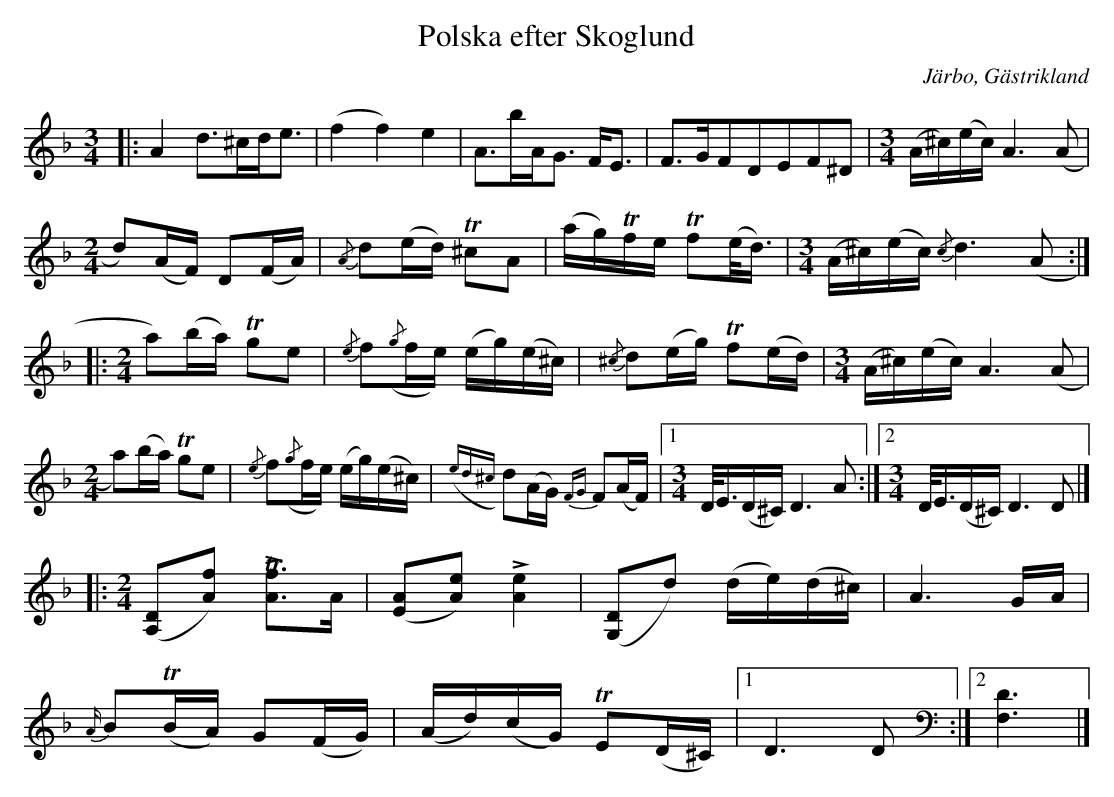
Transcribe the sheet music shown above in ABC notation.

X:1
T: Polska efter Skoglund
O: Järbo, Gästrikland
M: 3/4
L: 1/16
K: Dm
|:A4d2>^c2d2<e2 | (f4f4) e4| A2>b2A2<G2 F2<E2|F2>G2F2D2E2F2^D2 |[M:3/4] (A^c)(ec) A6 (A2 |
[M:2/4] d2)(AF) D2(FA) |{/A}d2(ed)  T^c2A2 |(ag)Tfe  Tf2(e<d) |[M:3/4] (A^c)(ec) {/c}d4>(A4:|
|:[M:2/4]a2)(ba) Tg2e2 | {/e}f2({/g}fe) (eg)(e^c) | {/^c}d2(eg) Tf2(ed) |[M:3/4] (A^c)(ec) A6 (A2|
[M:2/4] a2)(ba)  Tg2e2| {/e}f2({/g}fe) (eg)(e^c)| ({ed^c}d2)(AG)  {FG}F2(AF)|[1 [M:3/4] D<E(D^C)  D4>A4:|[2[M:3/4] D<E(D^C)  D4>D4|]
|:[M:2/4]([A,2D2][A2f2]) L[A2Tf2]>A2 | ([E2A2][A2e2]) L[A4e4] | ([G,2D2]d2) (de)(d^c) | A6GA |
{A/}B2T(BA) G2(FG) | (Ad)(cG) TE2(D^C) |[1 D4>D4 :|[2 [F,6D6] |]
